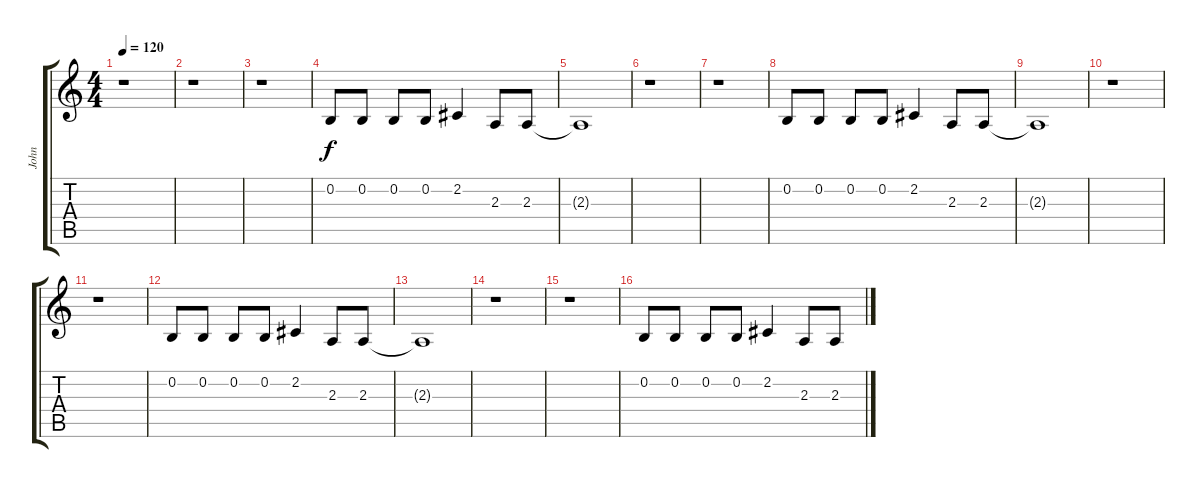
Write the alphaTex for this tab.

\track ("John" "John") {instrument tenorsax}
\staff {score tabs}
\tuning (E4 B3 G3 D3 A2 E2) {hide}
\ts (4 4)
\tempo 120
\clef g2
\ks c
r.1{dy f} |
r.1 |
r.1 |
0.2.8 0.2.8 0.2.8 0.2.8 2.2.4 2.3.8 2.3.8 |
2.3{t}.1 |
r.1 |
r.1 |
0.2.8 0.2.8 0.2.8 0.2.8 2.2.4 2.3.8 2.3.8 |
2.3{t}.1 |
r.1 |
r.1 |
0.2.8{volume 15} 0.2.8{volume 14} 0.2.8{volume 14} 0.2.8{volume 14} 2.2.4{volume 14} 2.3.8{volume 14} 2.3.8{volume 13} |
2.3{t}.1 |
r.1 |
r.1 |
0.2.8{volume 9} 0.2.8{volume 9} 0.2.8{volume 9} 0.2.8{volume 8} 2.2.4{volume 8} 2.3.8{volume 8} 2.3.8{volume 8}
